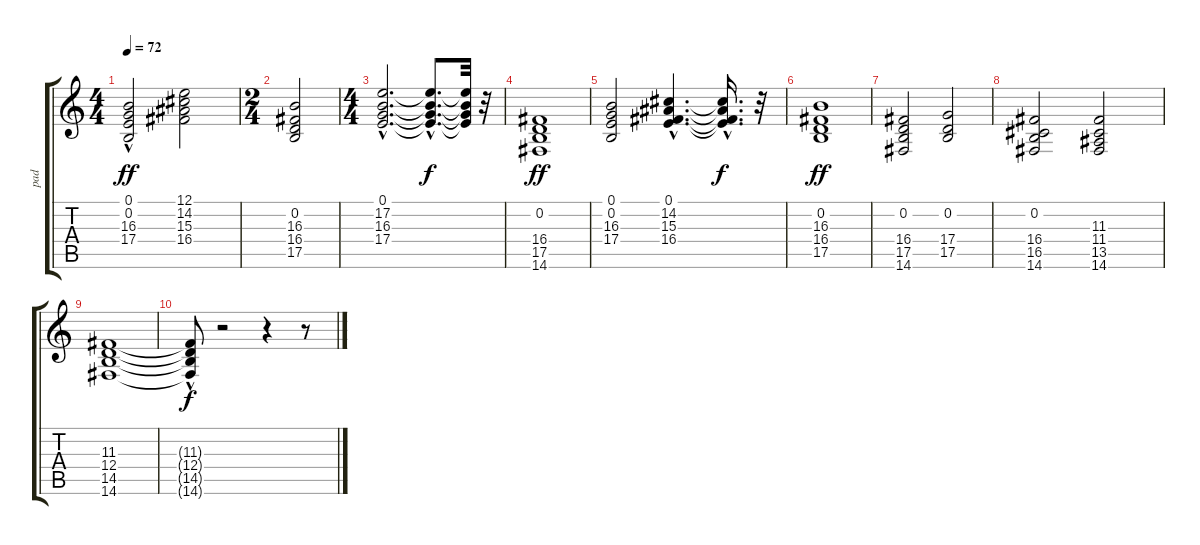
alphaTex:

\track ("pad" "pad") {instrument synthstrings2}
\staff {score tabs}
\tuning (E4 B3 G3 D3 A2 E2) {hide}
\ts (4 4)
\tempo 72
\clef g2
\ks c
(0.1{hac} 0.2 16.3{hac} 17.4{hac}).2{dy ff} (12.1 14.2 15.3 16.4).2 |
\ts (2 4)
(0.2 16.3 16.4 17.5).2 |
\ts (4 4)
(0.1{hac} 17.2{hac} 16.3{hac} 17.4{hac}).2{d} (0.1{hac t} 17.2{hac t} 16.3{hac t} 17.4{hac t}).8{d dy f} (0.1{t} 17.2{t} 16.3{t} 17.4{t}).32 r.32 |
(0.2 16.4 17.5 14.6).1{dy ff} |
(0.1 0.2 16.3 17.4).2 (0.1{hac} 14.2{hac} 15.3{hac} 16.4{hac}).4{d} (0.1{hac t} 14.2{hac t} 15.3{hac t} 16.4{hac t}).16{d dy f} r.32 |
(0.2 16.3 16.4 17.5).1{dy ff} |
(0.2 16.4 17.5 14.6).2 (0.2 17.4 17.5).2 |
(0.2 16.4 16.5 14.6).2 (11.3 11.4 13.5 14.6).2 |
(11.3 12.4 14.5 14.6).1 |
(11.3{t} 12.4{hac t} 14.5{hac t} 14.6{t}).8{dy f} r.2 r.4 r.8
